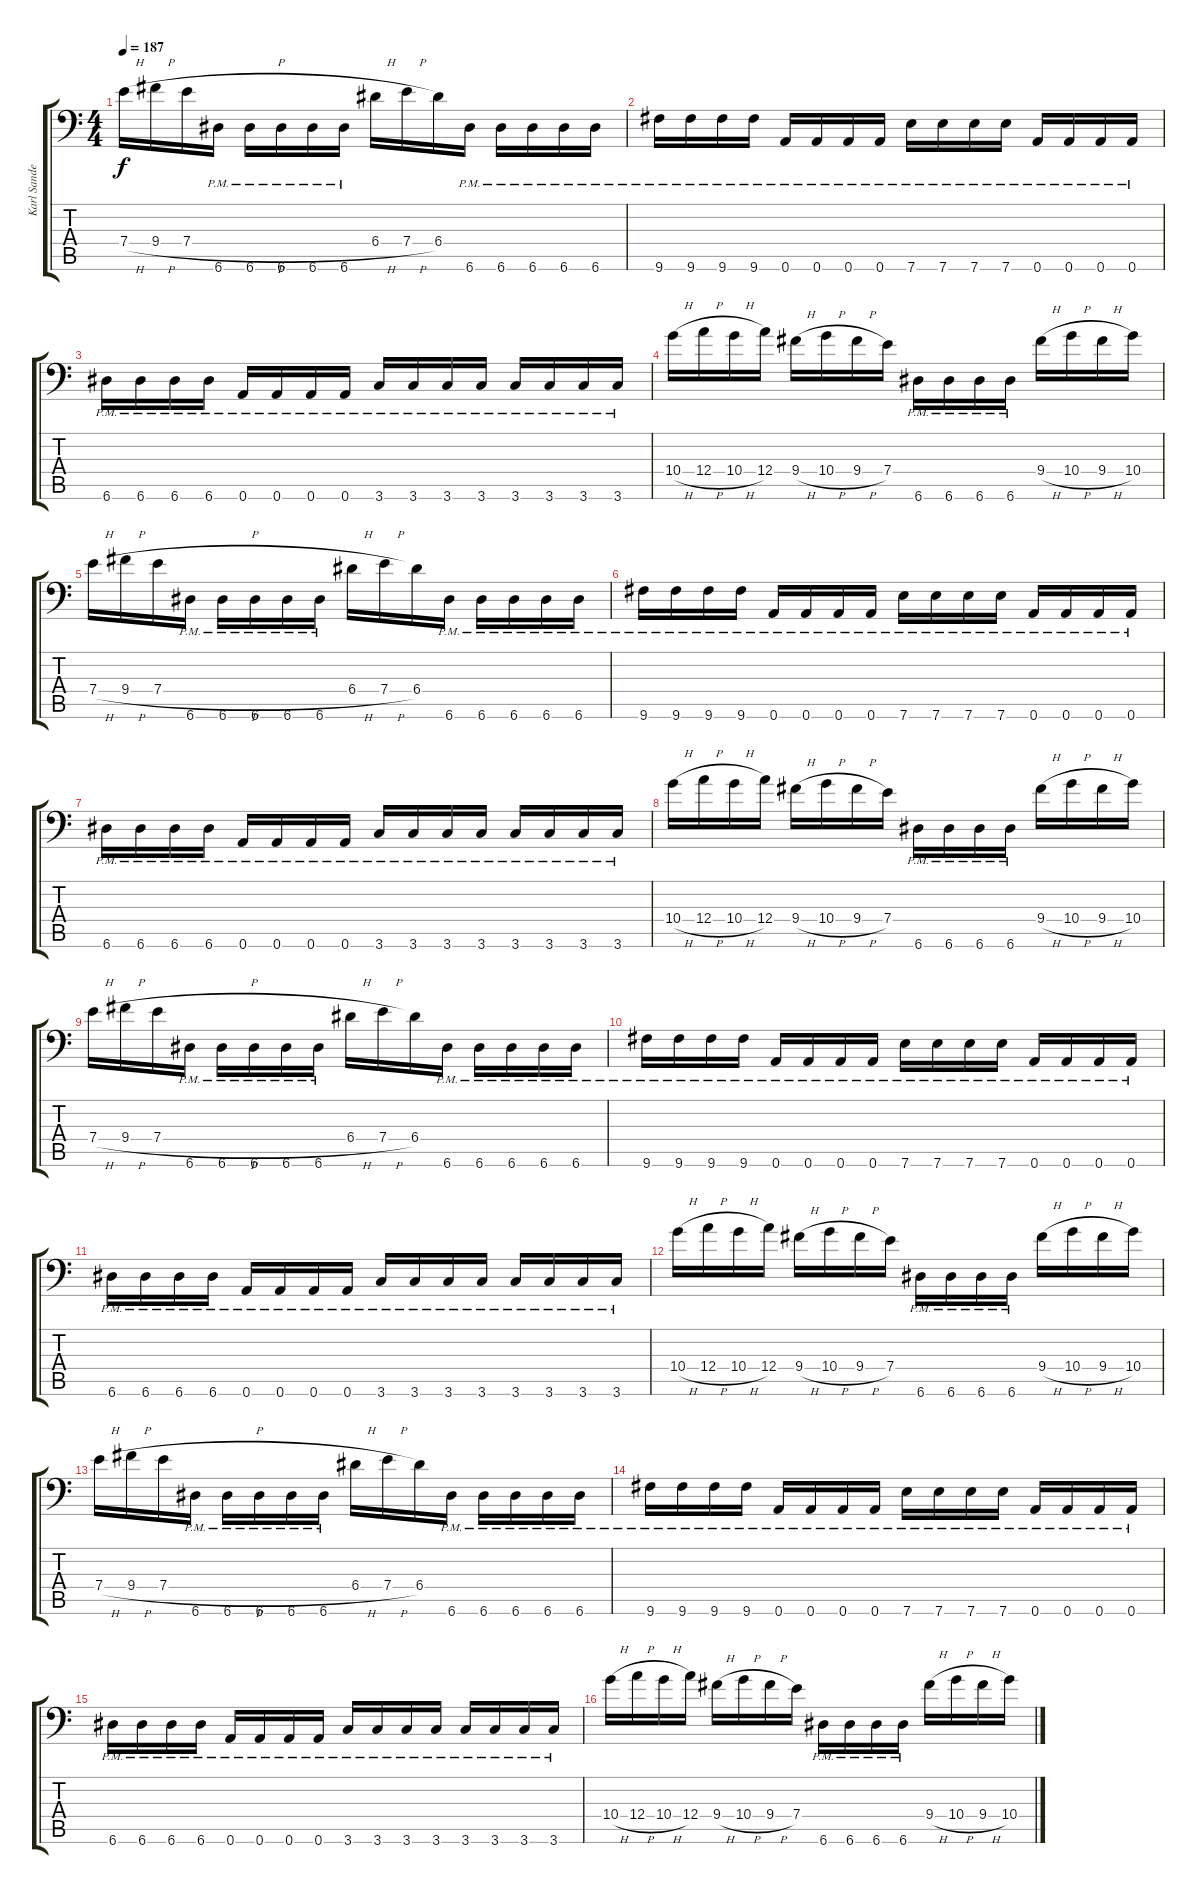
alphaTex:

\track ("Karl Sanders" "Karl Sande") {instrument distortionguitar}
\staff {score tabs}
\tuning (B3 Gb3 D3 A2 E2 A1) {hide}
\ts (4 4)
\tempo 187
\clef f4
\ks c
7.4{h}.16{dy f} 9.4{h}.16 7.4{h}.16 6.6{pm}.16 6.6{pm}.16 6.6{pm}.16 6.6{pm}.16 6.6{pm}.16 6.4{h}.16 7.4{h}.16 6.4.16 6.6{pm}.16 6.6{pm}.16 6.6{pm}.16 6.6{pm}.16 6.6{pm}.16 |
9.6{pm}.16 9.6{pm}.16 9.6{pm}.16 9.6{pm}.16 0.6{pm}.16 0.6{pm}.16 0.6{pm}.16 0.6{pm}.16 7.6{pm}.16 7.6{pm}.16 7.6{pm}.16 7.6{pm}.16 0.6{pm}.16 0.6{pm}.16 0.6{pm}.16 0.6{pm}.16 |
6.6{pm}.16 6.6{pm}.16 6.6{pm}.16 6.6{pm}.16 0.6{pm}.16 0.6{pm}.16 0.6{pm}.16 0.6{pm}.16 3.6{pm}.16 3.6{pm}.16 3.6{pm}.16 3.6{pm}.16 3.6{pm}.16 3.6{pm}.16 3.6{pm}.16 3.6{pm}.16 |
10.4{h}.16 12.4{h}.16 10.4{h}.16 12.4.16 9.4{h}.16 10.4{h}.16 9.4{h}.16 7.4.16 6.6{pm}.16 6.6{pm}.16 6.6{pm}.16 6.6{pm}.16 9.4{h}.16 10.4{h}.16 9.4{h}.16 10.4.16 |
7.4{h}.16 9.4{h}.16 7.4{h}.16 6.6{pm}.16 6.6{pm}.16 6.6{pm}.16 6.6{pm}.16 6.6{pm}.16 6.4{h}.16 7.4{h}.16 6.4.16 6.6{pm}.16 6.6{pm}.16 6.6{pm}.16 6.6{pm}.16 6.6{pm}.16 |
9.6{pm}.16 9.6{pm}.16 9.6{pm}.16 9.6{pm}.16 0.6{pm}.16 0.6{pm}.16 0.6{pm}.16 0.6{pm}.16 7.6{pm}.16 7.6{pm}.16 7.6{pm}.16 7.6{pm}.16 0.6{pm}.16 0.6{pm}.16 0.6{pm}.16 0.6{pm}.16 |
6.6{pm}.16 6.6{pm}.16 6.6{pm}.16 6.6{pm}.16 0.6{pm}.16 0.6{pm}.16 0.6{pm}.16 0.6{pm}.16 3.6{pm}.16 3.6{pm}.16 3.6{pm}.16 3.6{pm}.16 3.6{pm}.16 3.6{pm}.16 3.6{pm}.16 3.6{pm}.16 |
10.4{h}.16 12.4{h}.16 10.4{h}.16 12.4.16 9.4{h}.16 10.4{h}.16 9.4{h}.16 7.4.16 6.6{pm}.16 6.6{pm}.16 6.6{pm}.16 6.6{pm}.16 9.4{h}.16 10.4{h}.16 9.4{h}.16 10.4.16 |
7.4{h}.16 9.4{h}.16 7.4{h}.16 6.6{pm}.16 6.6{pm}.16 6.6{pm}.16 6.6{pm}.16 6.6{pm}.16 6.4{h}.16 7.4{h}.16 6.4.16 6.6{pm}.16 6.6{pm}.16 6.6{pm}.16 6.6{pm}.16 6.6{pm}.16 |
9.6{pm}.16 9.6{pm}.16 9.6{pm}.16 9.6{pm}.16 0.6{pm}.16 0.6{pm}.16 0.6{pm}.16 0.6{pm}.16 7.6{pm}.16 7.6{pm}.16 7.6{pm}.16 7.6{pm}.16 0.6{pm}.16 0.6{pm}.16 0.6{pm}.16 0.6{pm}.16 |
6.6{pm}.16 6.6{pm}.16 6.6{pm}.16 6.6{pm}.16 0.6{pm}.16 0.6{pm}.16 0.6{pm}.16 0.6{pm}.16 3.6{pm}.16 3.6{pm}.16 3.6{pm}.16 3.6{pm}.16 3.6{pm}.16 3.6{pm}.16 3.6{pm}.16 3.6{pm}.16 |
10.4{h}.16 12.4{h}.16 10.4{h}.16 12.4.16 9.4{h}.16 10.4{h}.16 9.4{h}.16 7.4.16 6.6{pm}.16 6.6{pm}.16 6.6{pm}.16 6.6{pm}.16 9.4{h}.16 10.4{h}.16 9.4{h}.16 10.4.16 |
7.4{h}.16 9.4{h}.16 7.4{h}.16 6.6{pm}.16 6.6{pm}.16 6.6{pm}.16 6.6{pm}.16 6.6{pm}.16 6.4{h}.16 7.4{h}.16 6.4.16 6.6{pm}.16 6.6{pm}.16 6.6{pm}.16 6.6{pm}.16 6.6{pm}.16 |
9.6{pm}.16 9.6{pm}.16 9.6{pm}.16 9.6{pm}.16 0.6{pm}.16 0.6{pm}.16 0.6{pm}.16 0.6{pm}.16 7.6{pm}.16 7.6{pm}.16 7.6{pm}.16 7.6{pm}.16 0.6{pm}.16 0.6{pm}.16 0.6{pm}.16 0.6{pm}.16 |
6.6{pm}.16 6.6{pm}.16 6.6{pm}.16 6.6{pm}.16 0.6{pm}.16 0.6{pm}.16 0.6{pm}.16 0.6{pm}.16 3.6{pm}.16 3.6{pm}.16 3.6{pm}.16 3.6{pm}.16 3.6{pm}.16 3.6{pm}.16 3.6{pm}.16 3.6{pm}.16 |
10.4{h}.16 12.4{h}.16 10.4{h}.16 12.4.16 9.4{h}.16 10.4{h}.16 9.4{h}.16 7.4.16 6.6{pm}.16 6.6{pm}.16 6.6{pm}.16 6.6{pm}.16 9.4{h}.16 10.4{h}.16 9.4{h}.16 10.4.16
